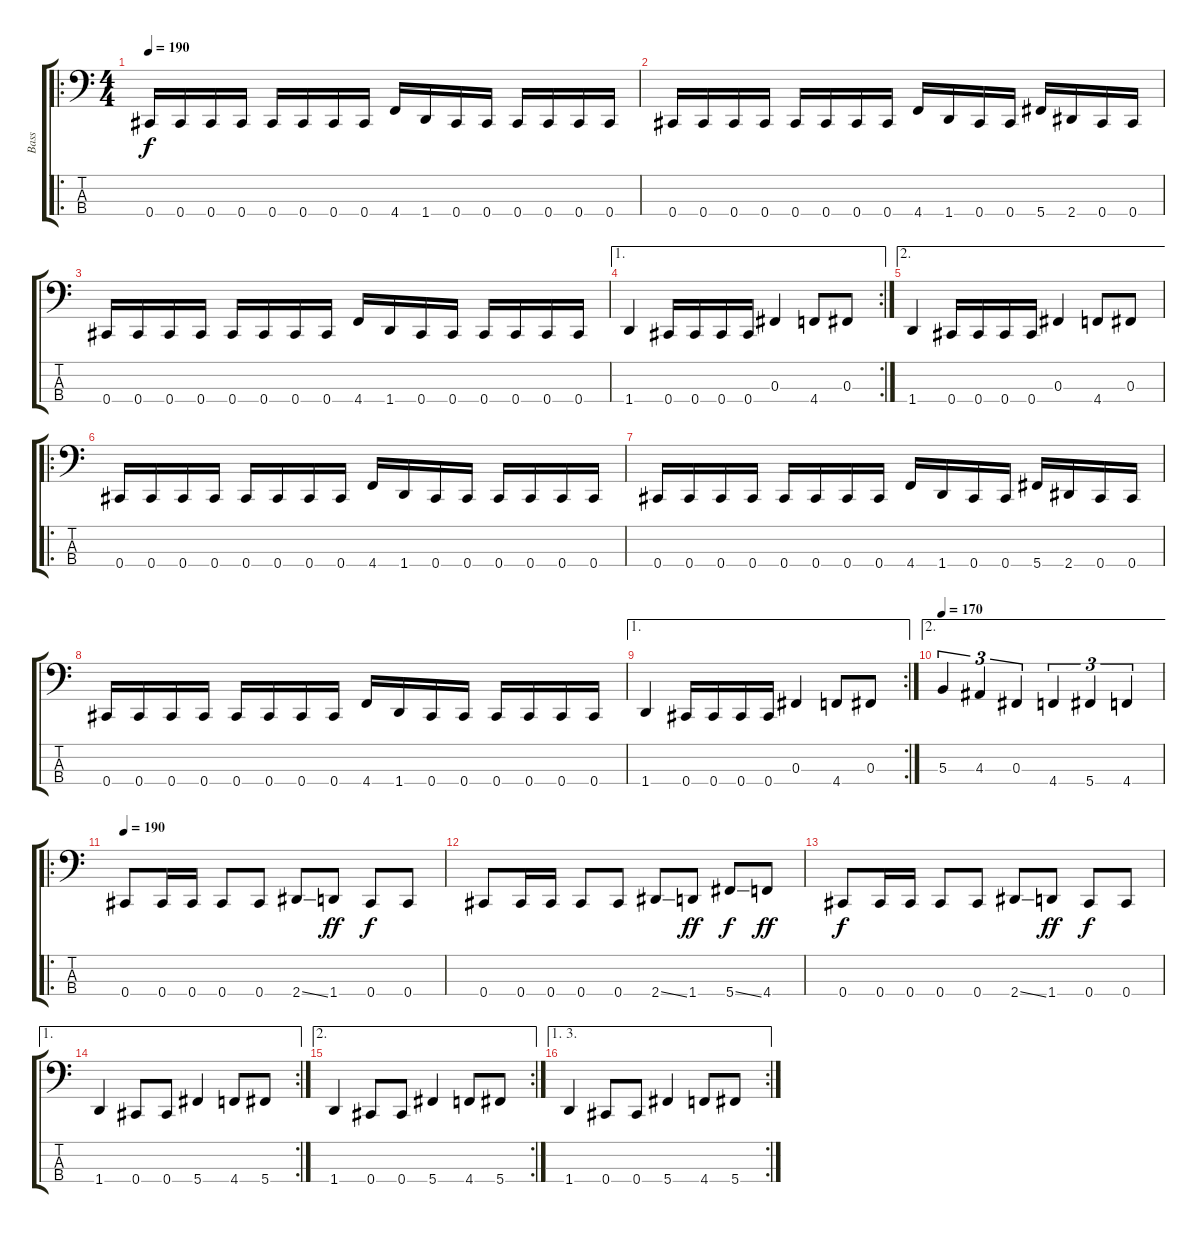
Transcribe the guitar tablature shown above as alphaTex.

\track ("Bass" "Bass") {instrument electricbassfinger}
\staff {score tabs}
\tuning (E2 B1 Gb1 Db1) {hide}
\ro
\ts (4 4)
\tempo 190
\clef f4
\ks c
0.4.16{dy f instrument electricbassfinger} 0.4.16 0.4.16 0.4.16 0.4.16 0.4.16 0.4.16 0.4.16 4.4.16 1.4.16 0.4.16 0.4.16 0.4.16 0.4.16 0.4.16 0.4.16 |
0.4.16 0.4.16 0.4.16 0.4.16 0.4.16 0.4.16 0.4.16 0.4.16 4.4.16 1.4.16 0.4.16 0.4.16 5.4.16 2.4.16 0.4.16 0.4.16 |
0.4.16 0.4.16 0.4.16 0.4.16 0.4.16 0.4.16 0.4.16 0.4.16 4.4.16 1.4.16 0.4.16 0.4.16 0.4.16 0.4.16 0.4.16 0.4.16 |
\ae 1
\rc 2
1.4.4 0.4.16 0.4.16 0.4.16 0.4.16 0.3.4 4.4.8 0.3.8 |
\ae 2
1.4.4 0.4.16 0.4.16 0.4.16 0.4.16 0.3.4 4.4.8 0.3.8 |
\ro
0.4.16 0.4.16 0.4.16 0.4.16 0.4.16 0.4.16 0.4.16 0.4.16 4.4.16 1.4.16 0.4.16 0.4.16 0.4.16 0.4.16 0.4.16 0.4.16 |
0.4.16 0.4.16 0.4.16 0.4.16 0.4.16 0.4.16 0.4.16 0.4.16 4.4.16 1.4.16 0.4.16 0.4.16 5.4.16 2.4.16 0.4.16 0.4.16 |
0.4.16 0.4.16 0.4.16 0.4.16 0.4.16 0.4.16 0.4.16 0.4.16 4.4.16 1.4.16 0.4.16 0.4.16 0.4.16 0.4.16 0.4.16 0.4.16 |
\ae 1
\rc 2
1.4.4 0.4.16 0.4.16 0.4.16 0.4.16 0.3.4 4.4.8 0.3.8 |
\ae 2
\tempo 170
5.3.4{tu (3 2)} 4.3.4{tu (3 2)} 0.3.4{tu (3 2)} 4.4.4{tu (3 2)} 5.4.4{tu (3 2)} 4.4.4{tu (3 2)} |
\ro
\tempo 190
0.4.8 0.4.16 0.4.16 0.4.8 0.4.8 2.4{ss}.8 1.4.8{dy ff} 0.4.8{dy f} 0.4.8 |
0.4.8 0.4.16 0.4.16 0.4.8 0.4.8 2.4{ss}.8 1.4.8{dy ff} 5.4{ss}.8{dy f} 4.4.8{dy ff} |
0.4.8{dy f} 0.4.16 0.4.16 0.4.8 0.4.8 2.4{ss}.8 1.4.8{dy ff} 0.4.8{dy f} 0.4.8 |
\ae 1
\rc 2
1.4.4 0.4.8 0.4.8 5.4.4 4.4.8 5.4.8 |
\ae 2
\rc 2
1.4.4 0.4.8 0.4.8 5.4.4 4.4.8 5.4.8 |
\ae (1 3)
\rc 2
1.4.4 0.4.8 0.4.8 5.4.4 4.4.8 5.4.8
